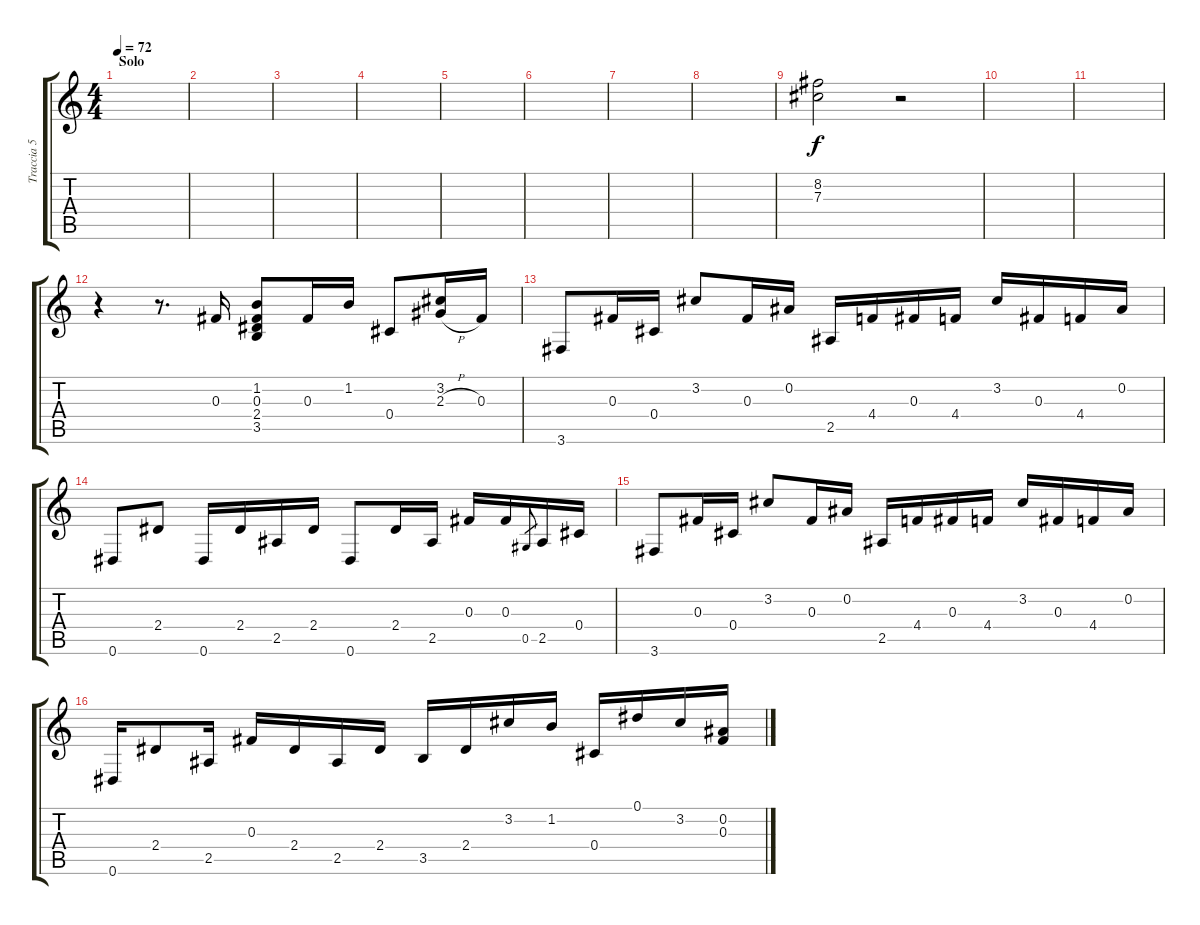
\track ("Traccia 5" "Traccia 5") {instrument electricguitarclean}
\staff {score tabs}
\tuning (Eb4 Bb3 Gb3 Db3 Ab2 Eb2) {hide}
\ts (4 4)
\section ("" "Solo")
\tempo 72
\clef g2
\ks c
|
|
|
|
|
|
|
|
(8.2 7.3).2 r.2 |
|
|
r.4 r.8{d} 0.3.16 (1.2 0.3 2.4 3.5).8 0.3.16 1.2.16 0.4.8 (3.2 2.3{h}).16 0.3.16 |
3.6.8 0.3.16 0.4.16 3.2.8 0.3.16 0.2.16 2.5.16 4.4.16 0.3.16 4.4.16 3.2.16 0.3.16 4.4.16 0.2.16 |
0.6.8 2.4.8 0.6.16 2.4.16 2.5.16 2.4.16 0.6.8 2.4.16 2.5.16 0.3.16 0.3.16 0.5.8{gr} 2.5.16 0.4.16 |
3.6.8 0.3.16 0.4.16 3.2.8 0.3.16 0.2.16 2.5.16 4.4.16 0.3.16 4.4.16 3.2.16 0.3.16 4.4.16 0.2.16 |
0.6.16 2.4.8 2.5.16 0.3.16 2.4.16 2.5.16 2.4.16 3.5.16 2.4.16 3.2.16 1.2.16 0.4.16 0.1.16 3.2.16 (0.2 0.3).16
